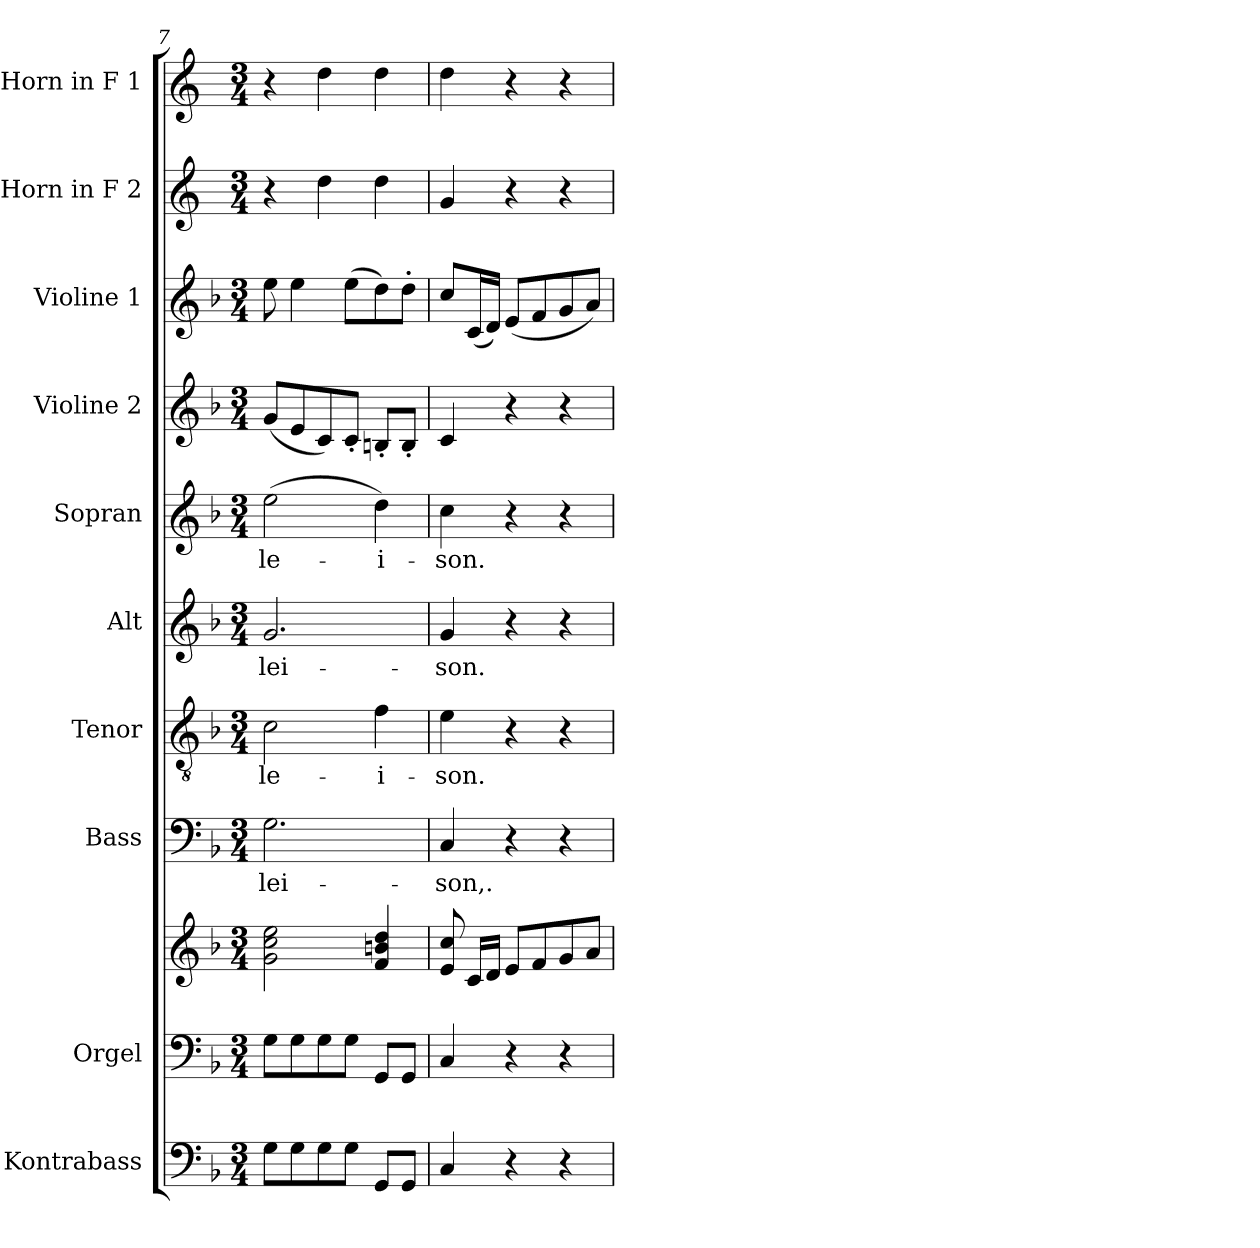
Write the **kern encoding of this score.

**kern	**kern	**kern	**kern	**text	**kern	**text	**kern	**text	**kern	**text	**kern	**kern	**kern	**kern
*part10	*part9	*part9	*part8	*part8	*part7	*part7	*part6	*part6	*part5	*part5	*part4	*part3	*part2	*part1
*staff11	*staff10	*staff9	*staff8	*staff8	*staff7	*staff7	*staff6	*staff6	*staff5	*staff5	*staff4	*staff3	*staff2	*staff1
*I"Kontrabass	*I"Orgel	*	*I"Bass	*	*I"Tenor	*	*I"Alt	*	*I"Sopran	*	*I"Violine 2	*I"Violine 1	*I"Horn in F 2	*I"Horn in F 1
*I'Kb.	*	*	*I'B.	*	*I'T.	*	*I'A.	*	*I'S.	*	*I'Vl. 2	*I'Vl. 1	*	*
!!LO:PB:g=z
*clefF4	*clefF4	*clefG2	*clefF4	*	*clefGv2	*	*clefG2	*	*clefG2	*	*clefG2	*clefG2	*clefG2	*clefG2
*ITrd7c12	*	*	*	*	*	*	*	*	*	*	*	*	*ITrd4c7	*ITrd4c7
*k[b-]	*k[b-]	*k[b-]	*k[b-]	*	*k[b-]	*	*k[b-]	*	*k[b-]	*	*k[b-]	*k[b-]	*k[b-]	*k[b-]
*F:	*F:	*F:	*F:	*	*F:	*	*F:	*	*F:	*	*F:	*F:	*F:	*F:
*M3/4	*M3/4	*M3/4	*M3/4	*	*M3/4	*	*M3/4	*	*M3/4	*	*M3/4	*M3/4	*M3/4	*M3/4
=7	=7	=7	=7	=7	=7	=7	=7	=7	=7	=7	=7	=7	=7	=7
!	!	!	!	!LO:LY:b	!	!LO:LY:b	!	!LO:LY:b	!	!LO:LY:b	!	!	!	!
8GG\L	8G\L	2g\ 2cc\ 2ee\	2.G\	-lei-	2c\	-le-	2.g/	-lei-	(>2ee\	-le-	(<8g/L	8ee\	4r	4r
8GG\	8G\	.	.	.	.	.	.	.	.	.	8e/	4ee\	.	.
8GG\	8G\	.	.	.	.	.	.	.	.	.	8c/)	.	4g\	4g\
8GG\J	8G\J	.	.	.	.	.	.	.	.	.	8c'</J	(>8ee\L	.	.
!	!	!	!	!	!	!LO:LY:b	!	!	!	!LO:LY:b	!	!	!	!
8GGG/L	8GG/L	4f/ 4bn/ 4dd/	.	.	4f\	-i-	.	.	4dd\)	-i-	8Bn'</L	8dd\)	4g\	4g\
8GGG/J	8GG/J	.	.	.	.	.	.	.	.	.	8B'</J	8dd'>\J	.	.
=8	=8	=8	=8	=8	=8	=8	=8	=8	=8	=8	=8	=8	=8	=8
!	!	!	!	!LO:LY:b	!	!LO:LY:b	!	!LO:LY:b	!	!LO:LY:b	!	!	!	!
4CC/	4C/	8e/ 8cc/	4C/	-son,.	4e\	-son.	4g/	-son.	4cc\	-son.	4c/	8cc/L	4c/	4g\
.	.	16c/LL	.	.	.	.	.	.	.	.	.	(<16c/L	.	.
.	.	16d/JJ	.	.	.	.	.	.	.	.	.	16d/JJ)	.	.
4r	4r	8e/L	4r	.	4r	.	4r	.	4r	.	4r	(<8e/L	4r	4r
.	.	8f/	.	.	.	.	.	.	.	.	.	8f/	.	.
4r	4r	8g/	4r	.	4r	.	4r	.	4r	.	4r	8g/	4r	4r
.	.	8a/J	.	.	.	.	.	.	.	.	.	8a/J)	.	.
=	=	=	=	=	=	=	=	=	=	=	=	=	=	=
*-	*-	*-	*-	*-	*-	*-	*-	*-	*-	*-	*-	*-	*-	*-
